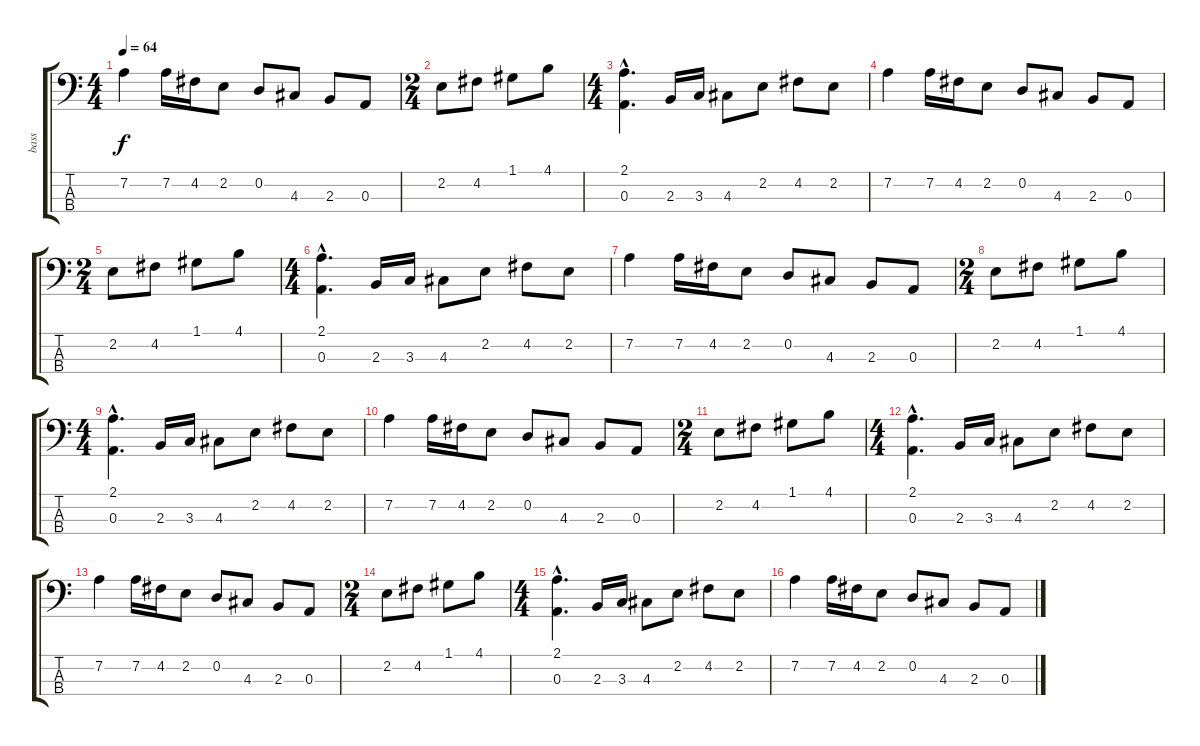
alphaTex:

\track ("bass" "bass") {instrument electricbasspick}
\staff {score tabs}
\tuning (G2 D2 A1 E1) {hide}
\ts (4 4)
\tempo 64
\clef f4
\ks c
7.2.4{dy f} 7.2.16 4.2.16 2.2.8 0.2.8 4.3.8 2.3.8 0.3.8 |
\ts (2 4)
2.2.8 4.2.8 1.1.8 4.1.8 |
\ts (4 4)
(2.1{hac} 0.3{hac}).4{d} 2.3.16 3.3.16 4.3.8 2.2.8 4.2.8 2.2.8 |
7.2.4 7.2.16 4.2.16 2.2.8 0.2.8 4.3.8 2.3.8 0.3.8 |
\ts (2 4)
2.2.8 4.2.8 1.1.8 4.1.8 |
\ts (4 4)
(2.1{hac} 0.3{hac}).4{d} 2.3.16 3.3.16 4.3.8 2.2.8 4.2.8 2.2.8 |
7.2.4 7.2.16 4.2.16 2.2.8 0.2.8 4.3.8 2.3.8 0.3.8 |
\ts (2 4)
2.2.8 4.2.8 1.1.8 4.1.8 |
\ts (4 4)
(2.1{hac} 0.3{hac}).4{d} 2.3.16 3.3.16 4.3.8 2.2.8 4.2.8 2.2.8 |
7.2.4 7.2.16 4.2.16 2.2.8 0.2.8 4.3.8 2.3.8 0.3.8 |
\ts (2 4)
2.2.8 4.2.8 1.1.8 4.1.8 |
\ts (4 4)
(2.1{hac} 0.3{hac}).4{d} 2.3.16 3.3.16 4.3.8 2.2.8 4.2.8 2.2.8 |
7.2.4 7.2.16 4.2.16 2.2.8 0.2.8 4.3.8 2.3.8 0.3.8 |
\ts (2 4)
2.2.8 4.2.8 1.1.8 4.1.8 |
\ts (4 4)
(2.1{hac} 0.3{hac}).4{d} 2.3.16 3.3.16 4.3.8 2.2.8 4.2.8 2.2.8 |
7.2.4 7.2.16 4.2.16 2.2.8 0.2.8 4.3.8 2.3.8 0.3.8
